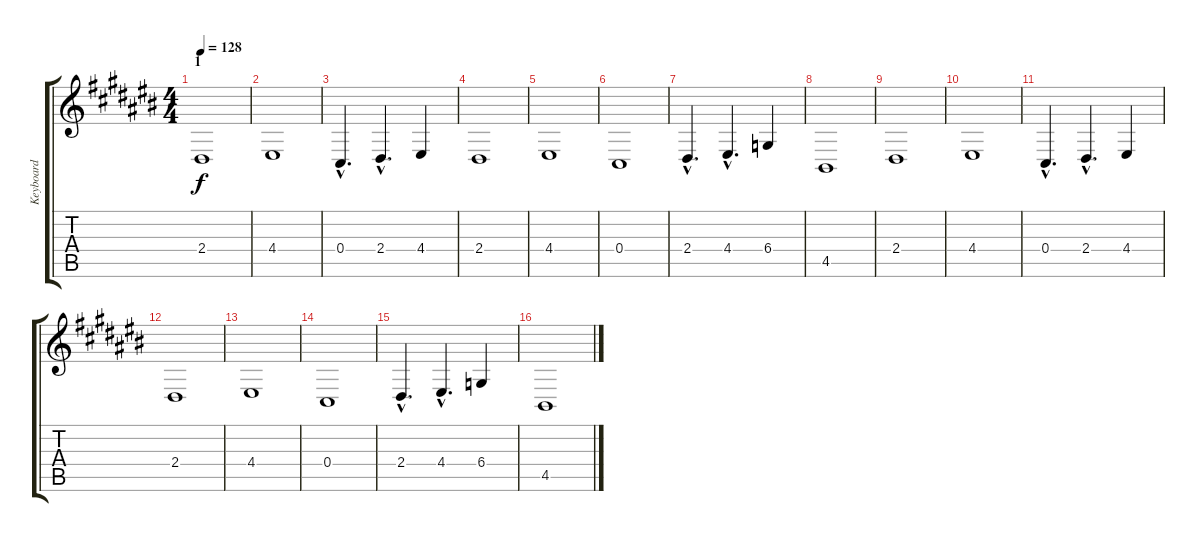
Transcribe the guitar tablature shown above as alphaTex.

\track ("Keyboard" "Keyboard") {instrument voiceoohs}
\staff {score tabs}
\tuning (Eb4 Bb3 Gb3 Db3 Ab2 Eb2) {hide}
\ts (4 4)
\section ("" "1")
\tempo 128
\clef g2
\ks c#
2.4.1{dy f instrument voiceoohs} |
4.4.1 |
0.4{hac}.4{d} 2.4{hac}.4{d} 4.4.4 |
2.4.1 |
4.4.1 |
0.4.1 |
2.4{hac}.4{d} 4.4{hac}.4{d} 6.4.4 |
4.5.1 |
2.4.1 |
4.4.1 |
0.4{hac}.4{d} 2.4{hac}.4{d} 4.4.4 |
2.4.1 |
4.4.1 |
0.4.1 |
2.4{hac}.4{d} 4.4{hac}.4{d} 6.4.4 |
4.5.1
